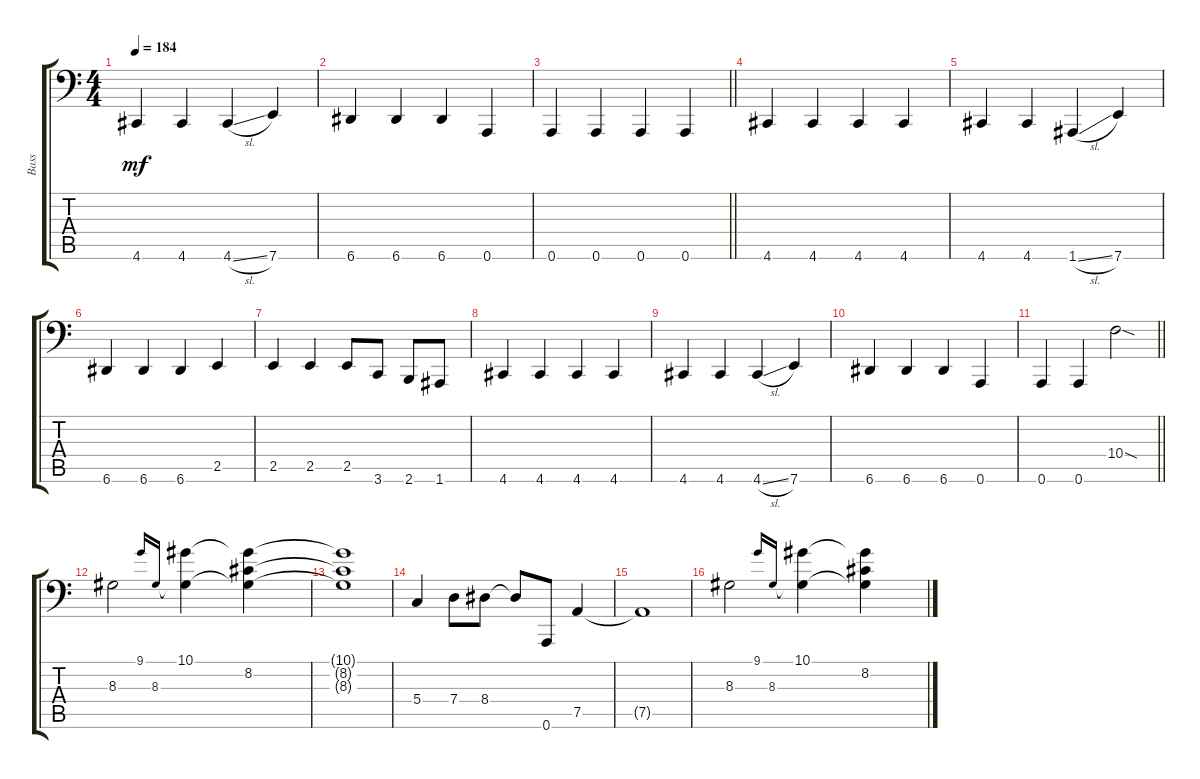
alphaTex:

\track ("Bass" "Bass") {instrument electricbassfinger}
\staff {score tabs}
\tuning (Bb2 F2 C2 G1 D1 A0) {hide}
\ts (4 4)
\tempo 184
\clef f4
\ks c
4.6.4{dy mf} 4.6.4 4.6{sl}.4 7.6.4 |
6.6.4 6.6.4 6.6.4 0.6.4 |
\barLineRight lightlight
0.6.4 0.6.4 0.6.4 0.6.4 |
4.6.4 4.6.4 4.6.4 4.6.4 |
4.6.4 4.6.4 1.6{sl}.4 7.6.4 |
6.6.4 6.6.4 6.6.4 2.5.4 |
2.5.4 2.5.4 2.5.8 3.6.8 2.6.8 1.6.8 |
4.6.4 4.6.4 4.6.4 4.6.4 |
4.6.4 4.6.4 4.6{sl}.4 7.6.4 |
6.6.4 6.6.4 6.6.4 0.6.4 |
\barLineRight lightlight
0.6.4 0.6.4 10.4{sod}.2 |
8.3.2 9.1.16{gr onbeat} 8.3.16{gr onbeat} (10.1 8.3{t}).4 (10.1{t} 8.2 8.3{t}).4 |
(10.1{t} 8.2{t} 8.3{t}).1 |
5.4.4 7.4.8 8.4.8 8.4{t}.8 0.6.8 7.5.4 |
7.5{t}.1 |
8.3.2 9.1.16{gr onbeat} 8.3.16{gr onbeat} (10.1 8.3{t}).4 (10.1{t} 8.2 8.3{t}).4
